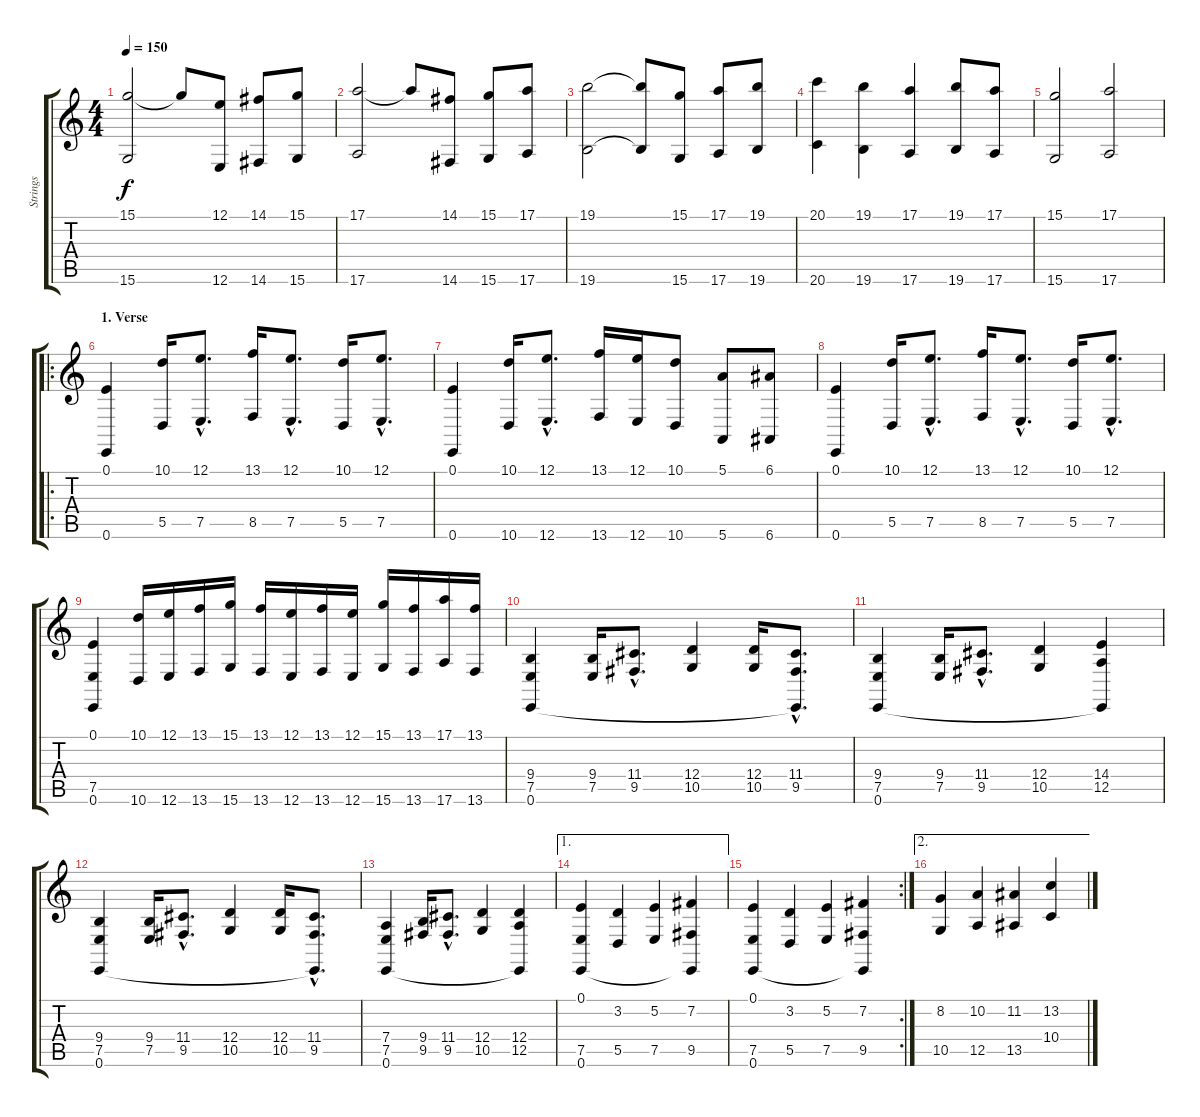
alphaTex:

\track ("Strings" "Strings") {instrument stringensemble1}
\staff {score tabs}
\tuning (E4 B3 G3 D3 A2 E2) {hide}
\ts (4 4)
\tempo 150
\clef g2
\ks c
(15.1 15.6).2{dy f} 15.1{t}.8 (12.1 12.6).8 (14.1 14.6).8 (15.1 15.6).8 |
(17.1 17.6).2 17.1{t}.8 (14.1 14.6).8 (15.1 15.6).8 (17.1 17.6).8 |
(19.1 19.6).2 (19.1{t} 19.6{t}).8 (15.1 15.6).8 (17.1 17.6).8 (19.1 19.6).8 |
(20.1 20.6).4 (19.1 19.6).4 (17.1 17.6).4 (19.1 19.6).8 (17.1 17.6).8 |
(15.1 15.6).2 (17.1 17.6).2 |
\ro
\section ("" "1. Verse")
(0.1 0.6).4 (10.1 5.5).16 (12.1{hac} 7.5{hac}).8{d} (13.1 8.5).16 (12.1{hac} 7.5{hac}).8{d} (10.1 5.5).16 (12.1{hac} 7.5{hac}).8{d} |
(0.1 0.6).4 (10.1 10.6).16 (12.1{hac} 12.6{hac}).8{d} (13.1 13.6).16 (12.1 12.6).16 (10.1 10.6).8 (5.1 5.6).8 (6.1 6.6).8 |
(0.1 0.6).4 (10.1 5.5).16 (12.1{hac} 7.5{hac}).8{d} (13.1 8.5).16 (12.1{hac} 7.5{hac}).8{d} (10.1 5.5).16 (12.1{hac} 7.5{hac}).8{d} |
(0.1 7.5 0.6).4 (10.1 10.6).16 (12.1 12.6).16 (13.1 13.6).16 (15.1 15.6).16 (13.1 13.6).16 (12.1 12.6).16 (13.1 13.6).16 (12.1 12.6).16 (15.1 15.6).16 (13.1 13.6).16 (17.1 17.6).16 (13.1 13.6).16 |
(9.4 7.5 0.6).4 (9.4 7.5).16 (11.4{hac} 9.5{hac}).8{d} (12.4 10.5).4 (12.4 10.5).16 (11.4{hac} 9.5{hac} 0.6{hac t}).8{d} |
(9.4 7.5 0.6).4 (9.4 7.5).16 (11.4{hac} 9.5{hac}).8{d} (12.4 10.5).4 (14.4 12.5 0.6{t}).4 |
(9.4 7.5 0.6).4 (9.4 7.5).16 (11.4{hac} 9.5{hac}).8{d} (12.4 10.5).4 (12.4 10.5).16 (11.4{hac} 9.5{hac} 0.6{hac t}).8{d} |
(7.4 7.5 0.6).4 (9.4 9.5).16 (11.4{hac} 9.5{hac}).8{d} (12.4 10.5).4 (12.4 12.5 0.6{t}).4 |
\ae 1
(0.1 7.5 0.6).4 (3.2 5.5).4 (5.2 7.5).4 (7.2 9.5 0.6{t}).4 |
\rc 2
(0.1 7.5 0.6).4 (3.2 5.5).4 (5.2 7.5).4 (7.2 9.5 0.6{t}).4 |
\ae 2
(8.2 10.5).4 (10.2 12.5).4 (11.2 13.5).4 (13.2 10.4).4
